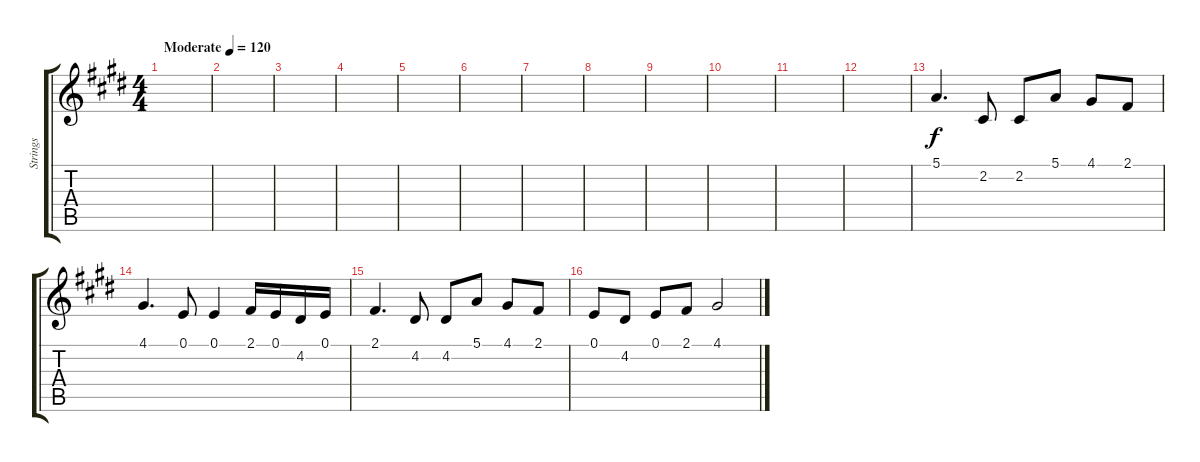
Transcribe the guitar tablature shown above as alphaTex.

\track ("Strings" "Strings") {instrument violin}
\staff {score tabs}
\tuning (E4 B3 G3 D3 A2 E2) {hide}
\ts (4 4)
\tempo (120 "Moderate")
\clef g2
\ks e
|
|
|
|
|
|
|
|
|
|
|
|
5.1.4{d} 2.2.8 2.2.8 5.1.8 4.1.8 2.1.8 |
4.1.4{d} 0.1.8 0.1.4 2.1.16 0.1.16 4.2.16 0.1.16 |
2.1.4{d} 4.2.8 4.2.8 5.1.8 4.1.8 2.1.8 |
0.1.8 4.2.8 0.1.8 2.1.8 4.1.2
